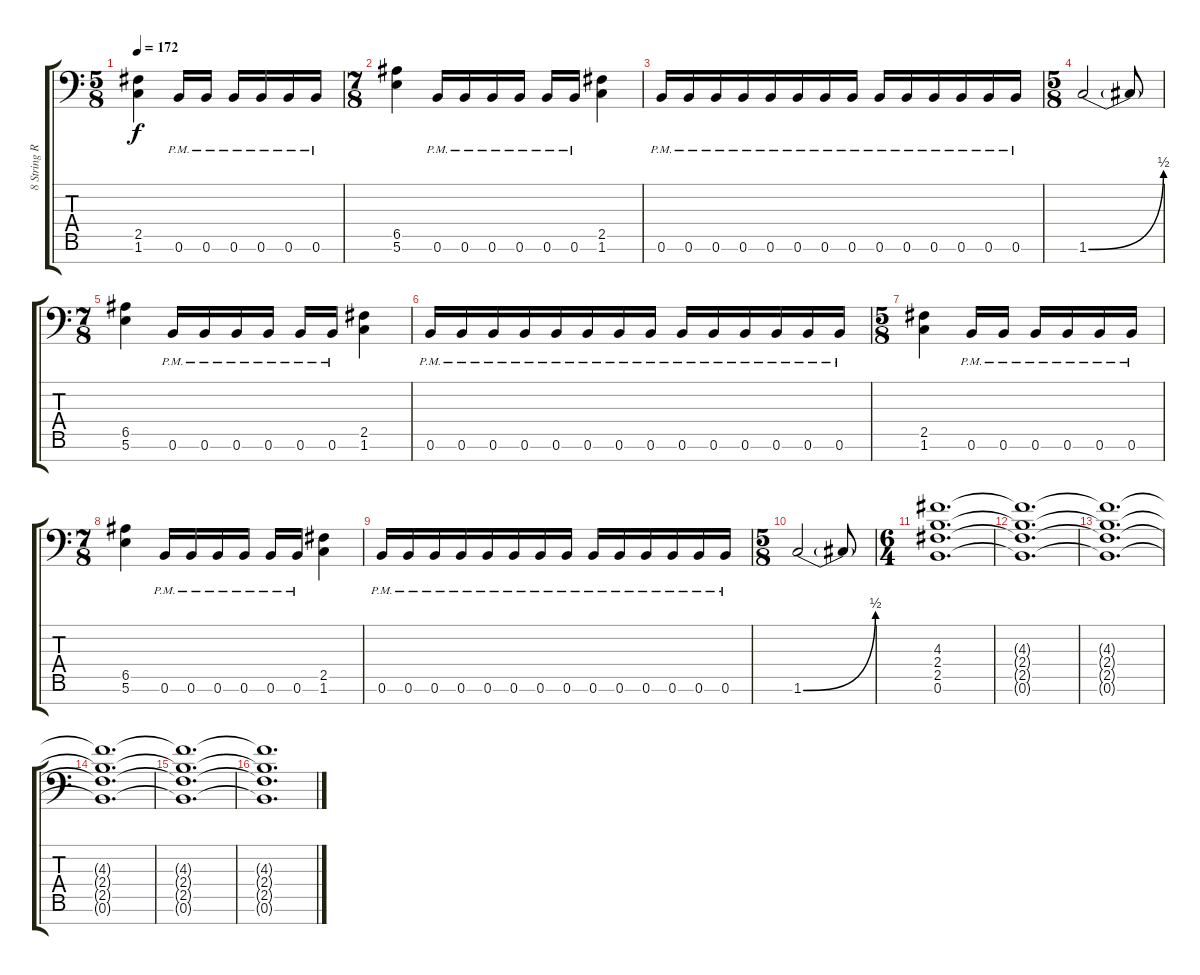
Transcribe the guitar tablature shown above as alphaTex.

\track ("8 String Rhythm R" "8 String R") {instrument overdrivenguitar}
\staff {score tabs}
\tuning (B3 G3 D3 A2 E2 B1 Gb1) {hide}
\ts (5 8)
\tempo 172
\clef f4
\ks c
(2.5 1.6).4{dy f} 0.6{pm}.16 0.6{pm}.16 0.6{pm}.16 0.6{pm}.16 0.6{pm}.16 0.6{pm}.16 |
\ts (7 8)
(6.5 5.6).4 0.6{pm}.16 0.6{pm}.16 0.6{pm}.16 0.6{pm}.16 0.6{pm}.16 0.6{pm}.16 (2.5 1.6).4 |
0.6{pm}.16 0.6{pm}.16 0.6{pm}.16 0.6{pm}.16 0.6{pm}.16 0.6{pm}.16 0.6{pm}.16 0.6{pm}.16 0.6{pm}.16 0.6{pm}.16 0.6{pm}.16 0.6{pm}.16 0.6{pm}.16 0.6{pm}.16 |
\ts (5 8)
1.6{be (bend 0 0 60 2)}.2 1.6{t}.8 |
\ts (7 8)
(6.5 5.6).4 0.6{pm}.16 0.6{pm}.16 0.6{pm}.16 0.6{pm}.16 0.6{pm}.16 0.6{pm}.16 (2.5 1.6).4 |
0.6{pm}.16 0.6{pm}.16 0.6{pm}.16 0.6{pm}.16 0.6{pm}.16 0.6{pm}.16 0.6{pm}.16 0.6{pm}.16 0.6{pm}.16 0.6{pm}.16 0.6{pm}.16 0.6{pm}.16 0.6{pm}.16 0.6{pm}.16 |
\ts (5 8)
(2.5 1.6).4 0.6{pm}.16 0.6{pm}.16 0.6{pm}.16 0.6{pm}.16 0.6{pm}.16 0.6{pm}.16 |
\ts (7 8)
(6.5 5.6).4 0.6{pm}.16 0.6{pm}.16 0.6{pm}.16 0.6{pm}.16 0.6{pm}.16 0.6{pm}.16 (2.5 1.6).4 |
0.6{pm}.16 0.6{pm}.16 0.6{pm}.16 0.6{pm}.16 0.6{pm}.16 0.6{pm}.16 0.6{pm}.16 0.6{pm}.16 0.6{pm}.16 0.6{pm}.16 0.6{pm}.16 0.6{pm}.16 0.6{pm}.16 0.6{pm}.16 |
\ts (5 8)
1.6{be (bend 0 0 60 2)}.2 1.6{t}.8 |
\ts (6 4)
(4.3 2.4 2.5 0.6).1{d} |
(4.3{t} 2.4{t} 2.5{t} 0.6{t}).1{d} |
(4.3{t} 2.4{t} 2.5{t} 0.6{t}).1{d} |
(4.3{t} 2.4{t} 2.5{t} 0.6{t}).1{d volume 0} |
(4.3{t} 2.4{t} 2.5{t} 0.6{t}).1{d} |
(4.3{t} 2.4{t} 2.5{t} 0.6{t}).1{d}
